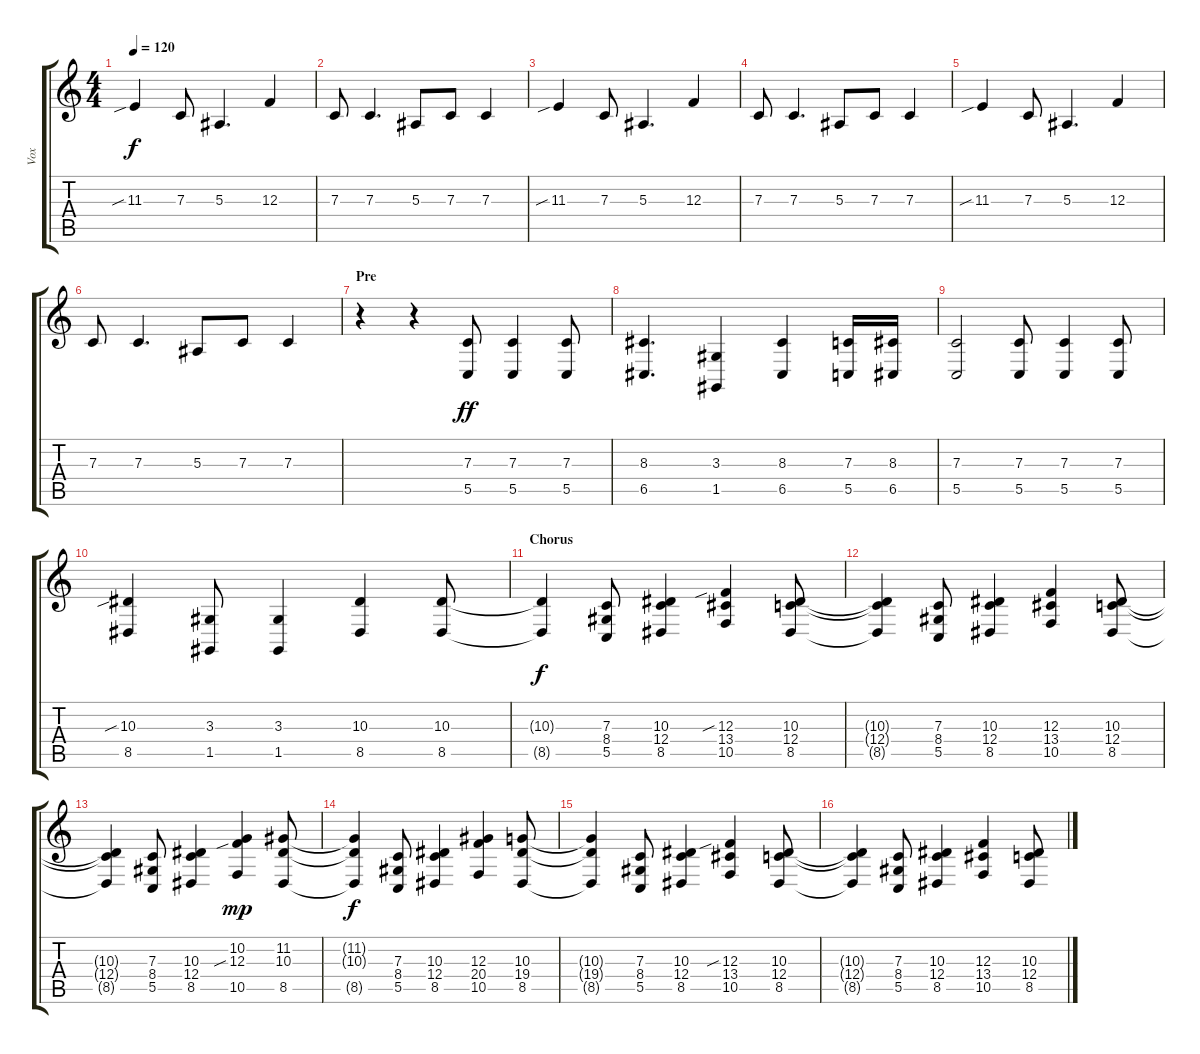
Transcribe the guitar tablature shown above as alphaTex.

\track ("Vox" "Vox") {instrument lead5charang}
\staff {score tabs}
\tuning (D4 A3 F3 C3 G2 C2) {hide}
\ts (4 4)
\tempo 120
\clef g2
\ks c
11.3{sib}.4{dy f} 7.3.8 5.3.4{d} 12.3.4 |
7.3.8 7.3.4{d} 5.3.8 7.3.8 7.3.4 |
11.3{sib}.4 7.3.8 5.3.4{d} 12.3.4 |
7.3.8 7.3.4{d} 5.3.8 7.3.8 7.3.4 |
11.3{sib}.4 7.3.8 5.3.4{d} 12.3.4 |
7.3.8 7.3.4{d} 5.3.8 7.3.8 7.3.4 |
\section ("" "Pre")
r.4 r.4 (7.3 5.5).8{dy ff} (7.3 5.5).4 (7.3 5.5).8 |
(8.3 6.5).4{d} (3.3 1.5).4 (8.3 6.5).4 (7.3 5.5).16 (8.3 6.5).16 |
(7.3 5.5).2 (7.3 5.5).8 (7.3 5.5).4 (7.3 5.5).8 |
(10.3{sib} 8.5).4 (3.3 1.5).8 (3.3 1.5).4 (10.3 8.5).4 (10.3 8.5).8 |
\section ("" "Chorus")
(10.3{t} 8.5{t}).4{dy f} (7.3 8.4 5.5).8 (10.3 12.4 8.5).4 (12.3{sib} 13.4 10.5).4 (10.3 12.4 8.5).8 |
(10.3{t} 12.4{t} 8.5{t}).4 (7.3 8.4 5.5).8 (10.3 12.4 8.5).4 (12.3 13.4 10.5).4 (10.3 12.4 8.5).8 |
(10.3{t} 12.4{t} 8.5{t}).4 (7.3 8.4 5.5).8 (10.3 12.4 8.5).4 (10.2 12.3{sib} 10.5).4{dy mp} (11.2 10.3 8.5).8 |
(11.2{t} 10.3{t} 8.5{t}).4{dy f} (7.3 8.4 5.5).8 (10.3 12.4 8.5).4 (12.3 20.4 10.5).4 (10.3 19.4 8.5).8 |
(10.3{t} 19.4{t} 8.5{t}).4 (7.3 8.4 5.5).8 (10.3 12.4 8.5).4 (12.3{sib} 13.4 10.5).4 (10.3 12.4 8.5).8 |
(10.3{t} 12.4{t} 8.5{t}).4 (7.3 8.4 5.5).8 (10.3 12.4 8.5).4 (12.3 13.4 10.5).4 (10.3 12.4 8.5).8
